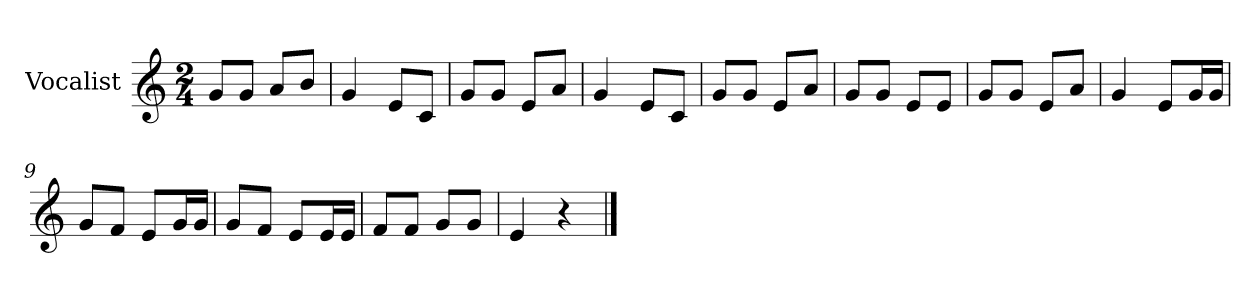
**kern
*part1
*staff1
*I"Vocalist
*k[]
*C:
*M2/4
=1
8gL
8gJ
8aL
8bJ
=2
4g
8eL
8cJ
=3
8gL
8gJ
8eL
8aJ
=4
4g
8eL
8cJ
=5
8gL
8gJ
8eL
8aJ
=6
8gL
8gJ
8eL
8eJ
=7
8gL
8gJ
8eL
8aJ
=8
4g
8eL
16gL
16gJJ
=9
8gL
8fJ
8eL
16gL
16gJJ
=10
8gL
8fJ
8eL
16eL
16eJJ
=11
8fL
8fJ
8gL
8gJ
=12
4e
4r
==
*-
